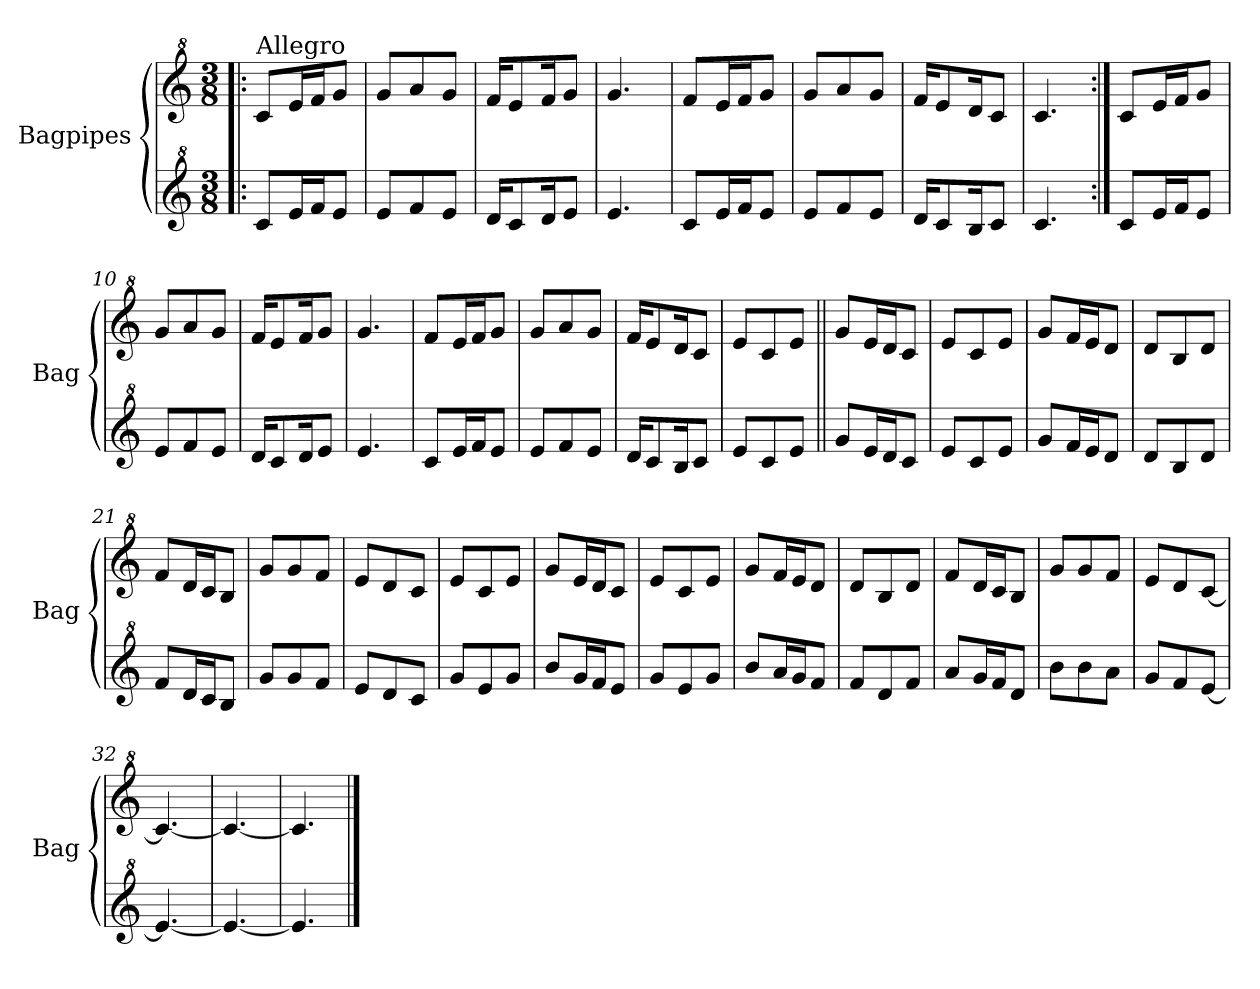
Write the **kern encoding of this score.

**kern	**kern
*part2	*part1
*staff2	*staff1
*I"Bagpipes	*I"Bagpipes
*I'Bag	*I'Bag
*clefG^2	*clefG^2
*k[]	*k[]
*C:	*C:
*M3/8	*M3/8
=1!|:	=1!|:
!	!LO:TX:a:t=Allegro
8cc/L	8cc/L
16ee/L	16ee/L
16ff/J	16ff/J
8ee/J	8gg/J
=2	=2
8ee/L	8gg/L
8ff/	8aa/
8ee/J	8gg/J
=3	=3
16dd/KL	16ff/KL
8cc/	8ee/
16dd/K	16ff/K
8ee/J	8gg/J
=4	=4
4.ee/	4.gg/
=5	=5
8cc/L	8ff/L
16ee/L	16ee/L
16ff/J	16ff/J
8ee/J	8gg/J
=6	=6
8ee/L	8gg/L
8ff/	8aa/
8ee/J	8gg/J
=7	=7
16dd/KL	16ff/KL
8cc/	8ee/
16b/K	16dd/K
8cc/J	8cc/J
=8	=8
4.cc/	4.cc/
=9:|!	=9:|!
8cc/L	8cc/L
16ee/L	16ee/L
16ff/J	16ff/J
8ee/J	8gg/J
=10	=10
8ee/L	8gg/L
8ff/	8aa/
8ee/J	8gg/J
!!LO:LB:g=z
=11	=11
16dd/KL	16ff/KL
8cc/	8ee/
16dd/K	16ff/K
8ee/J	8gg/J
=12	=12
4.ee/	4.gg/
=13	=13
8cc/L	8ff/L
16ee/L	16ee/L
16ff/J	16ff/J
8ee/J	8gg/J
=14	=14
8ee/L	8gg/L
8ff/	8aa/
8ee/J	8gg/J
=15	=15
16dd/KL	16ff/KL
8cc/	8ee/
16b/K	16dd/K
8cc/J	8cc/J
=16	=16
8ee/L	8ee/L
8cc/	8cc/
8ee/J	8ee/J
=17||	=17||
8gg/L	8gg/L
16ee/L	16ee/L
16dd/J	16dd/J
8cc/J	8cc/J
=18	=18
8ee/L	8ee/L
8cc/	8cc/
8ee/J	8ee/J
=19	=19
8gg/L	8gg/L
16ff/L	16ff/L
16ee/J	16ee/J
8dd/J	8dd/J
=20	=20
8dd/L	8dd/L
8b/	8b/
8dd/J	8dd/J
!!LO:LB:g=z
=21	=21
8ff/L	8ff/L
16dd/L	16dd/L
16cc/J	16cc/J
8b/J	8b/J
=22	=22
8gg/L	8gg/L
8gg/	8gg/
8ff/J	8ff/J
=23	=23
8ee/L	8ee/L
8dd/	8dd/
8cc/J	8cc/J
=24	=24
8gg/L	8ee/L
8ee/	8cc/
8gg/J	8ee/J
=25	=25
8bb/L	8gg/L
16gg/L	16ee/L
16ff/J	16dd/J
8ee/J	8cc/J
=26	=26
8gg/L	8ee/L
8ee/	8cc/
8gg/J	8ee/J
=27	=27
8bb/L	8gg/L
16aa/L	16ff/L
16gg/J	16ee/J
8ff/J	8dd/J
=28	=28
8ff/L	8dd/L
8dd/	8b/
8ff/J	8dd/J
=29	=29
8aa/L	8ff/L
16gg/L	16dd/L
16ff/J	16cc/J
8dd/J	8b/J
=30	=30
8bb\L	8gg/L
8bb\	8gg/
8aa\J	8ff/J
=31	=31
8gg/L	8ee/L
8ff/	8dd/
[8ee/J	[8cc/J
!!LO:LB:g=z
=32	=32
4.ee/_	4.cc/_
=33	=33
4.ee/_	4.cc/_
=34	=34
4.ee/]	4.cc/]
==	==
*-	*-
